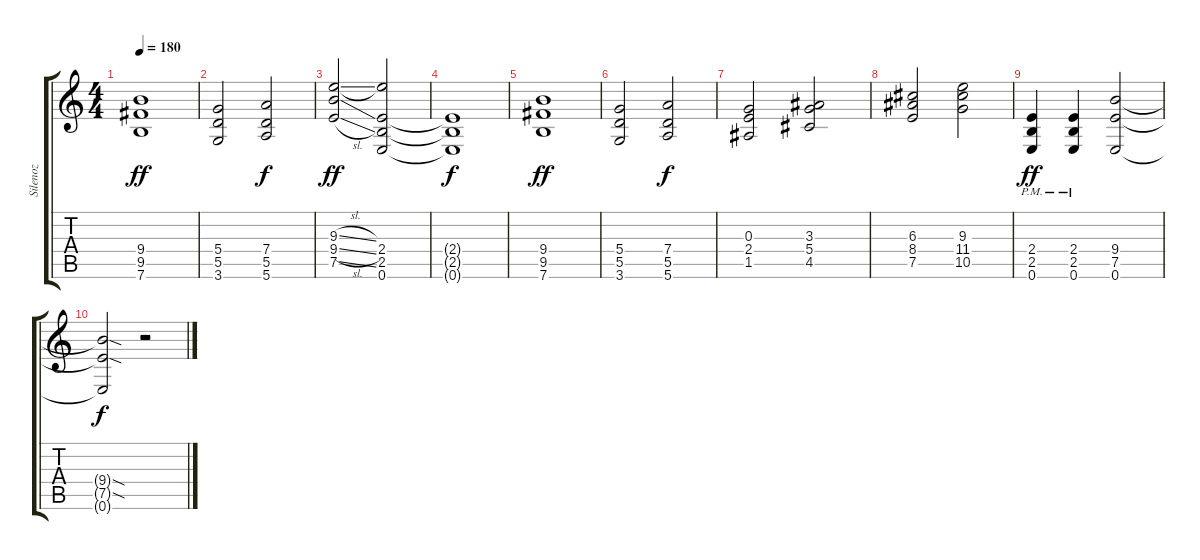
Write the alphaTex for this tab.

\track ("Silenoz" "Silenoz") {instrument distortionguitar}
\staff {score tabs}
\tuning (E4 B3 G3 D3 A2 E2) {hide}
\ts (4 4)
\tempo 180
\clef g2
\ks c
(9.4 9.5 7.6).1{dy ff volume 16 balance 8} |
(5.4 5.5 3.6).2 (7.4 5.5 5.6).2{dy f} |
(9.3{sl} 9.4{sl} 7.5{sl}).2{dy ff} (9.3{t} 2.4 2.5 0.6).2 |
(2.4{t} 2.5{t} 0.6{t}).1{dy f} |
(9.4 9.5 7.6).1{dy ff volume 16 balance 8} |
(5.4 5.5 3.6).2 (7.4 5.5 5.6).2{dy f} |
(0.3 2.4 1.5).2{volume 14 balance 4} (3.3 5.4 4.5).2 |
(6.3 8.4 7.5).2 (9.3 11.4 10.5).2 |
(2.4{pm} 2.5{pm} 0.6{pm}).4{dy ff} (2.4{pm} 2.5{pm} 0.6{pm}).4 (9.4 7.5 0.6).2 |
(9.4{sod t} 7.5{sod t} 0.6{t}).2{dy f} r.2
